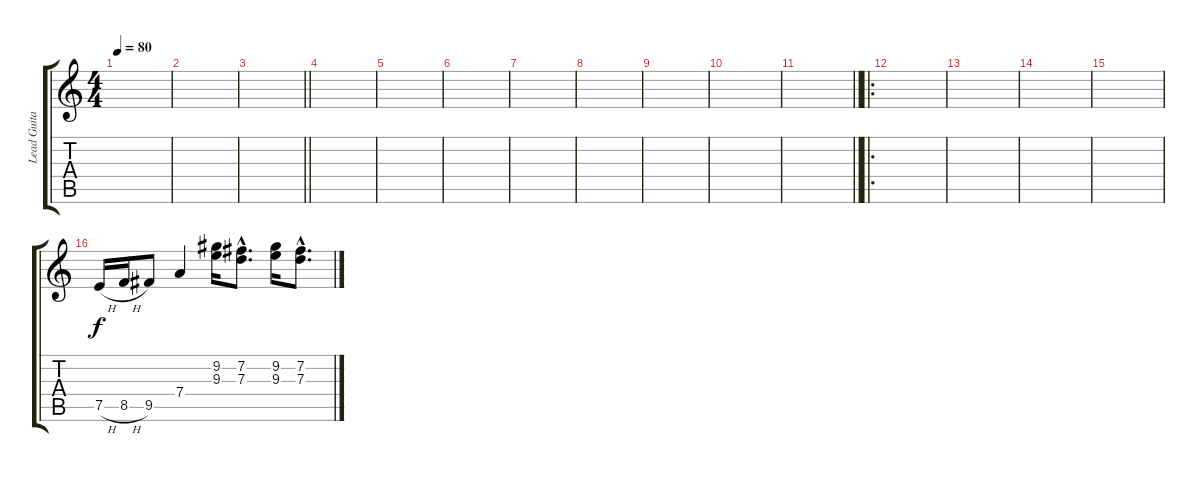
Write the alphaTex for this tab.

\track ("Lead Guitar 2" "Lead Guita") {instrument distortionguitar}
\staff {score tabs}
\tuning (E4 B3 G3 D3 A2 E2) {hide}
\ts (4 4)
\tempo 80
\clef g2
\ks c
|
|
\barLineRight lightlight
|
|
|
|
|
|
|
|
\barLineRight lightlight
|
\ro
|
|
|
|
7.5{h}.16 8.5{h}.16 9.5.8 7.4.4 (9.2 9.3).16 (7.2{hac} 7.3{hac}).8{d} (9.2 9.3).16 (7.2{hac} 7.3{hac}).8{d}
